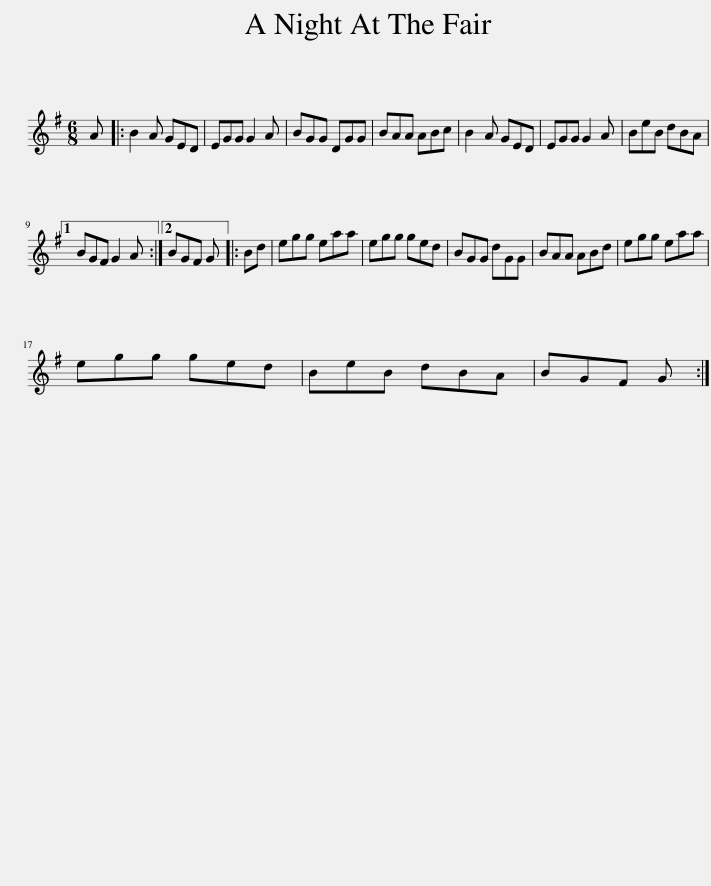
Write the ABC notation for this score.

X:1
L:1/8
M:6/8
I:linebreak $
K:G
V:1 treble
V:1
 A |: B2 A GED | EGG G2 A | BGG DGG | BAA ABc | %5
 B2 A GED | EGG G2 A | BeB dBA |1$ BGF G2 A :|2 BGF G |: %10
 Bd | egg eaa | egg ged | BGG dGG | BAA ABd | %15
 egg eaa |$ egg ged | BeB dBA | BGF G :| %19
